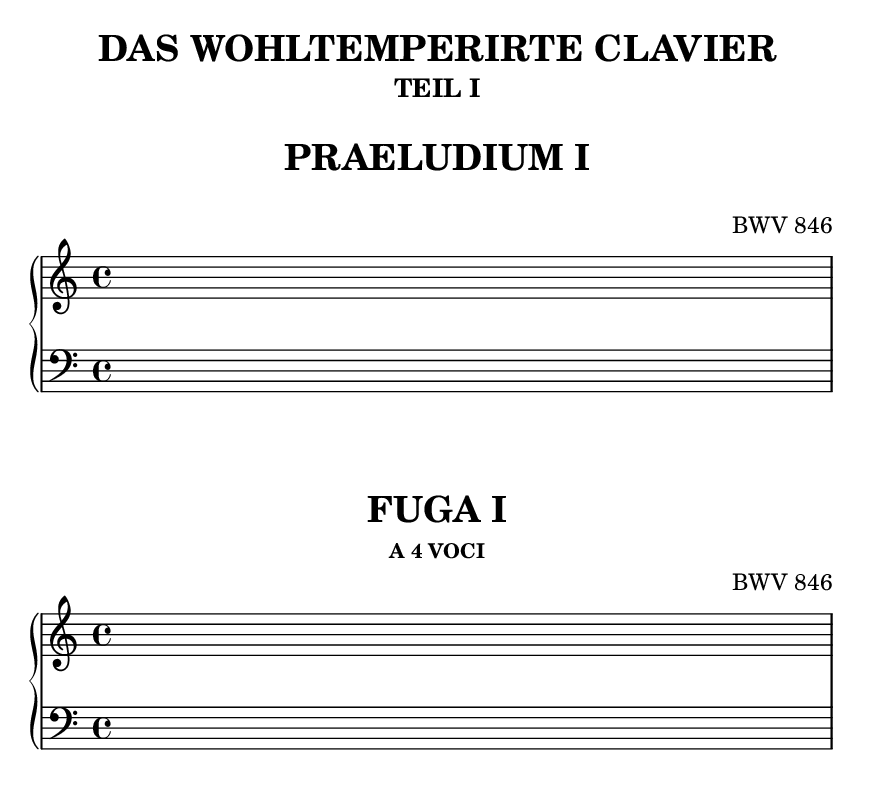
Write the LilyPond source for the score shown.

%% Generated by lilypond-book
%% Options: [exampleindent=10.16\mm,indent=0\mm,line-width=160\mm,noragged-right,paper-height=845.047\pt,paper-width=597.508\pt,papersize="a5",quote]
\include "lilypond-book-preamble.ly"


% ****************************************************************
% Start cut-&-pastable-section
% ****************************************************************

#(ly:set-option 'eps-box-padding 3.000000)



\paper {
  #(set-paper-size "a5")
  indent = 0\mm
  ragged-right = ##f
}

\layout {
  
}




% ****************************************************************
% ly snippet:
% ****************************************************************
\sourcefileline 629
\book {
  \paper {
    print-all-headers = ##t
  }
  \header {
    title = "DAS WOHLTEMPERIRTE CLAVIER"
    subtitle = "TEIL I"
    % Do not display the tagline for this book
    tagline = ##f
  }
  \markup { \vspace #1 }
  \score {
    \header {
      title = "PRAELUDIUM I"
      opus = "BWV 846"
      % Do not display the subtitle for this score
      subtitle = ##f
    }
    \new PianoStaff <<
      \new Staff { s1 }
      \new Staff { \clef "bass" s1 }
    >>
  }
  \score {
    \header {
      title = "FUGA I"
      subsubtitle = "A 4 VOCI"
      opus = "BWV 846"
      % Do not display the subtitle for this score
      subtitle = ##f
    }
    \new PianoStaff <<
      \new Staff { s1 }
      \new Staff { \clef "bass" s1 }
    >>
  }
}


% ****************************************************************
% end ly snippet
% ****************************************************************
